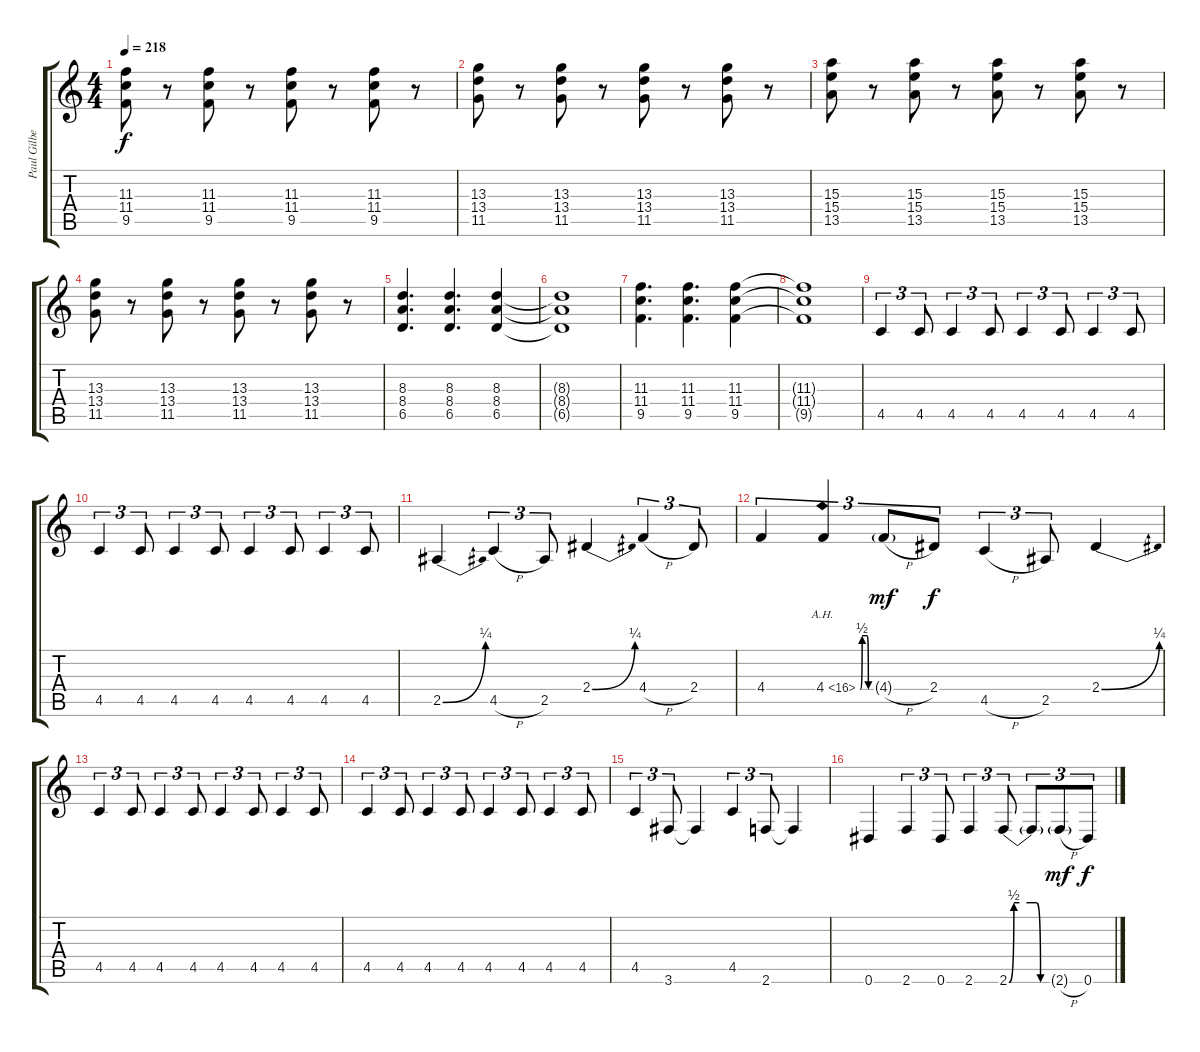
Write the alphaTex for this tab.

\track ("Paul Gilbert" "Paul Gilbe") {instrument overdrivenguitar}
\staff {score tabs}
\tuning (Eb4 Bb3 Gb3 Db3 Ab2 Eb2) {hide}
\ts (4 4)
\tempo 218
\clef g2
\ks c
(11.3 11.4 9.5).8{dy f} r.8 (11.3 11.4 9.5).8 r.8 (11.3 11.4 9.5).8 r.8 (11.3 11.4 9.5).8 r.8 |
(13.3 13.4 11.5).8 r.8 (13.3 13.4 11.5).8 r.8 (13.3 13.4 11.5).8 r.8 (13.3 13.4 11.5).8 r.8 |
(15.3 15.4 13.5).8 r.8 (15.3 15.4 13.5).8 r.8 (15.3 15.4 13.5).8 r.8 (15.3 15.4 13.5).8 r.8 |
(13.3 13.4 11.5).8 r.8 (13.3 13.4 11.5).8 r.8 (13.3 13.4 11.5).8 r.8 (13.3 13.4 11.5).8 r.8 |
(8.3 8.4 6.5).4{d} (8.3 8.4 6.5).4{d} (8.3 8.4 6.5).4 |
(8.3{t} 8.4{t} 6.5{t}).1 |
(11.3 11.4 9.5).4{d} (11.3 11.4 9.5).4{d} (11.3 11.4 9.5).4 |
(11.3{t} 11.4{t} 9.5{t}).1 |
4.5.4{tu (3 2)} 4.5.8{tu (3 2)} 4.5.4{tu (3 2)} 4.5.8{tu (3 2)} 4.5.4{tu (3 2)} 4.5.8{tu (3 2)} 4.5.4{tu (3 2)} 4.5.8{tu (3 2)} |
4.5.4{tu (3 2)} 4.5.8{tu (3 2)} 4.5.4{tu (3 2)} 4.5.8{tu (3 2)} 4.5.4{tu (3 2)} 4.5.8{tu (3 2)} 4.5.4{tu (3 2)} 4.5.8{tu (3 2)} |
2.5{be (bend 0 0 60 1)}.4 4.5{h}.4{tu (3 2)} 2.5.8{tu (3 2)} 2.4{be (bend 0 0 60 1)}.4 4.4{h}.4{tu (3 2)} 2.4.8{tu (3 2)} |
4.4.4{tu (3 2)} 4.4{be (custom 0 0 10 2 15 2 30 2 39 2 45 0 60 0) ah 12}.4{tu (3 2)} 4.4{h g}.8{tu (3 2) dy mf} 2.4.8{tu (3 2) dy f} 4.5{h}.4{tu (3 2)} 2.5.8{tu (3 2)} 2.4{be (bend 0 0 60 1)}.4 |
4.5.4{tu (3 2)} 4.5.8{tu (3 2)} 4.5.4{tu (3 2)} 4.5.8{tu (3 2)} 4.5.4{tu (3 2)} 4.5.8{tu (3 2)} 4.5.4{tu (3 2)} 4.5.8{tu (3 2)} |
4.5.4{tu (3 2)} 4.5.8{tu (3 2)} 4.5.4{tu (3 2)} 4.5.8{tu (3 2)} 4.5.4{tu (3 2)} 4.5.8{tu (3 2)} 4.5.4{tu (3 2)} 4.5.8{tu (3 2)} |
4.5.4{tu (3 2)} 3.6.8{tu (3 2)} 3.6{t}.4 4.5.4{tu (3 2)} 2.6.8{tu (3 2)} 2.6{t}.4 |
0.6.4 2.6.4{tu (3 2)} 0.6.8{tu (3 2)} 2.6.4{tu (3 2)} 2.6{be (custom 0 0 7 2 15 2 30 2 39 2 45 0 60 0)}.8{tu (3 2)} 2.6{t}.8{tu (3 2)} 2.6{h g}.8{tu (3 2) dy mf} 0.6.8{tu (3 2) dy f}
